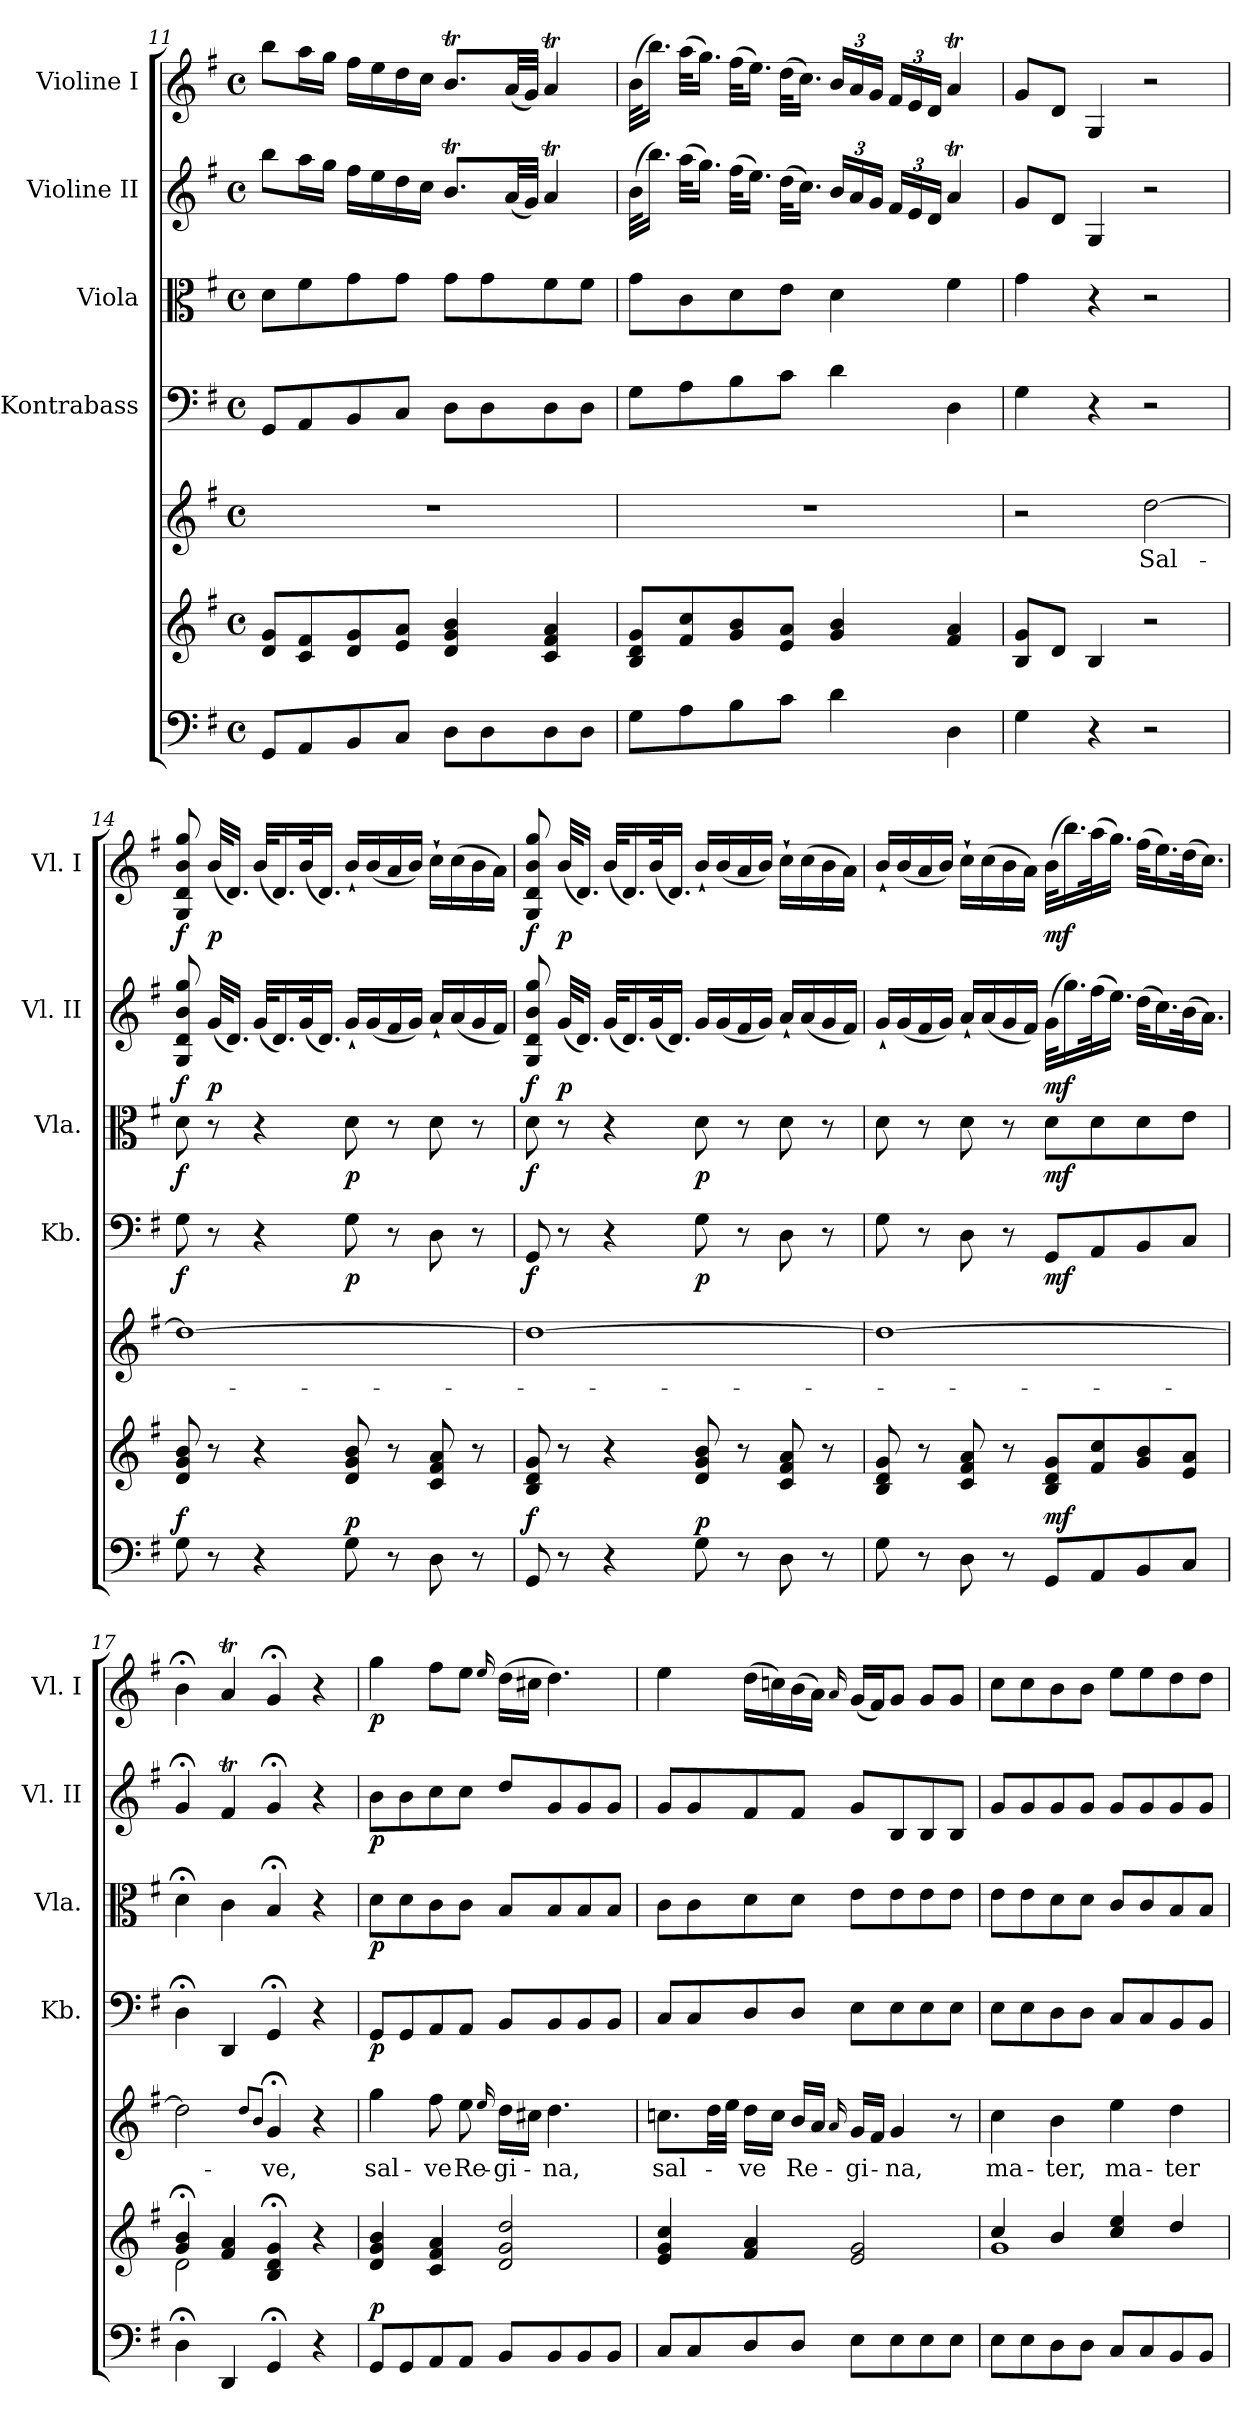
**kern	**kern	**dynam	**kern	**text	**kern	**dynam	**kern	**dynam	**kern	**dynam	**kern	**dynam
*part6	*part6	*part6	*part5	*part5	*part4	*part4	*part3	*part3	*part2	*part2	*part1	*part1
*staff7	*staff6	*staff6/7	*staff5	*staff5	*staff4	*staff4	*staff3	*staff3	*staff2	*staff2	*staff1	*staff1
*	*	*	*	*	*I"Kontrabass	*	*I"Viola	*	*I"Violine II	*	*I"Violine I	*
*	*	*	*	*	*I'Kb.	*	*I'Vla.	*	*I'Vl. II	*	*I'Vl. I	*
!!LO:LB:g=z
*clefF4	*clefG2	*	*clefG2	*	*clefF4	*	*clefC3	*	*clefG2	*	*clefG2	*
*	*	*	*	*	*ITrd7c12	*	*	*	*	*	*	*
*k[f#]	*k[f#]	*	*k[f#]	*	*k[f#]	*	*k[f#]	*	*k[f#]	*	*k[f#]	*
*G:	*G:	*	*G:	*	*G:	*	*G:	*	*G:	*	*G:	*
*M4/4	*M4/4	*	*M4/4	*	*M4/4	*	*M4/4	*	*M4/4	*	*M4/4	*
*met(c)	*met(c)	*	*met(c)	*	*met(c)	*	*met(c)	*	*met(c)	*	*met(c)	*
=11	=11	=11	=11	=11	=11	=11	=11	=11	=11	=11	=11	=11
8GG/L	8d/ 8g/L	.	1r	.	8GGG/L	.	8d\L	.	8bb\L	.	8bb\L	.
8AA/	8c/ 8f#/	.	.	.	8AAA/	.	8f#\	.	16aa\L	.	16aa\L	.
.	.	.	.	.	.	.	.	.	16gg\JJ	.	16gg\JJ	.
8BB/	8d/ 8g/	.	.	.	8BBB/	.	8g\	.	16ff#\LL	.	16ff#\LL	.
.	.	.	.	.	.	.	.	.	16ee\	.	16ee\	.
8C/J	8e/ 8a/J	.	.	.	8CC/J	.	8g\J	.	16dd\	.	16dd\	.
.	.	.	.	.	.	.	.	.	16cc\JJ	.	16cc\JJ	.
8D\L	4d/ 4g/ 4b/	.	.	.	8DD\L	.	8g\L	.	8.bt/L	.	8.bt/L	.
8D\	.	.	.	.	8DD\	.	8g\	.	.	.	.	.
.	.	.	.	.	.	.	.	.	(<32a/LL	.	(<32a/LL	.
.	.	.	.	.	.	.	.	.	32g/JJJ)	.	32g/JJJ)	.
8D\	4c/ 4f#/ 4a/	.	.	.	8DD\	.	8f#\	.	4aT/	.	4aT/	.
8D\J	.	.	.	.	8DD\J	.	8f#\J	.	.	.	.	.
=12	=12	=12	=12	=12	=12	=12	=12	=12	=12	=12	=12	=12
8G\L	8B/ 8d/ 8g/L	.	1r	.	8GG\L	.	8g\L	.	(>32b\KLL	.	(>32b\KLL	.
.	.	.	.	.	.	.	.	.	16.bb\JJ)	.	16.bb\JJ)	.
8A\	8f#/ 8cc/	.	.	.	8AA\	.	8c\	.	(>32aa\KLL	.	(>32aa\KLL	.
.	.	.	.	.	.	.	.	.	16.gg\JJ)	.	16.gg\JJ)	.
8B\	8g/ 8b/	.	.	.	8BB\	.	8d\	.	(>32ff#\KLL	.	(>32ff#\KLL	.
.	.	.	.	.	.	.	.	.	16.ee\JJ)	.	16.ee\JJ)	.
8c\J	8e/ 8a/J	.	.	.	8C\J	.	8e\J	.	(>32dd\KLL	.	(>32dd\KLL	.
.	.	.	.	.	.	.	.	.	16.cc\JJ)	.	16.cc\JJ)	.
4d\	4g/ 4b/	.	.	.	4D\	.	4d\	.	24b/LL	.	24b/LL	.
.	.	.	.	.	.	.	.	.	24a/	.	24a/	.
.	.	.	.	.	.	.	.	.	24g/JJ	.	24g/JJ	.
.	.	.	.	.	.	.	.	.	24f#/LL	.	24f#/LL	.
.	.	.	.	.	.	.	.	.	24e/	.	24e/	.
.	.	.	.	.	.	.	.	.	24d/JJ	.	24d/JJ	.
4D\	4f#/ 4a/	.	.	.	4DD\	.	4f#\	.	4aT/	.	4aT/	.
=13	=13	=13	=13	=13	=13	=13	=13	=13	=13	=13	=13	=13
4G\	8B/ 8g/L	.	2r	.	4GG\	.	4g\	.	8g/L	.	8g/L	.
.	8d/J	.	.	.	.	.	.	.	8d/J	.	8d/J	.
4r	4B/	.	.	.	4r	.	4r	.	4G/	.	4G/	.
!	!	!	!	!LO:LY:b	!	!	!	!	!	!	!	!
2r	2r	.	[2dd\	Sal-	2r	.	2r	.	2r	.	2r	.
!!LO:PB:g=z
=14	=14	=14	=14	=14	=14	=14	=14	=14	=14	=14	=14	=14
!	!	!LO:DY:a=2	!	!	!	!LO:DY:b	!	!LO:DY:b	!	!LO:DY:b	!	!LO:DY:b
8G\	8d/ 8g/ 8b/	f	1dd_	.	8GG\	f	8d\	f	8G/ 8d/ 8b/ 8gg/	f	8G/ 8d/ 8b/ 8gg/	f
!	!	!	!	!	!	!	!	!	!	!LO:DY:b	!	!LO:DY:b
8r	8r	.	.	.	8r	.	8r	.	(<32g/KLL	p	(<32b/KLL	p
.	.	.	.	.	.	.	.	.	16.d/JJ)	.	16.d/JJ)	.
4r	4r	.	.	.	4r	.	4r	.	(<32g/KLL	.	(<32b/KLL	.
.	.	.	.	.	.	.	.	.	16.d/)	.	16.d/)	.
.	.	.	.	.	.	.	.	.	(<32g/k	.	(<32b/k	.
.	.	.	.	.	.	.	.	.	16.d/JJ)	.	16.d/JJ)	.
!	!	!LO:DY:a=2	!	!	!	!LO:DY:b	!	!LO:DY:b	!	!	!	!
8G\	8d/ 8g/ 8b/	p	.	.	8GG\	p	8d\	p	16g`</LL	.	16b`</LL	.
.	.	.	.	.	.	.	.	.	(<16g/	.	(<16b/	.
8r	8r	.	.	.	8r	.	8r	.	16f#/	.	16a/	.
.	.	.	.	.	.	.	.	.	16g/JJ)	.	16b/JJ)	.
8D\	8c/ 8f#/ 8a/	.	.	.	8DD\	.	8d\	.	16a`</LL	.	16cc`>\LL	.
.	.	.	.	.	.	.	.	.	(<16a/	.	(>16cc\	.
8r	8r	.	.	.	8r	.	8r	.	16g/	.	16b\	.
.	.	.	.	.	.	.	.	.	16f#/JJ)	.	16a\JJ)	.
=15	=15	=15	=15	=15	=15	=15	=15	=15	=15	=15	=15	=15
!	!	!LO:DY:a=2	!	!	!	!LO:DY:b	!	!LO:DY:b	!	!LO:DY:b	!	!LO:DY:b
8GG/	8B/ 8d/ 8g/	f	1dd_	.	8GGG/	f	8d\	f	8G/ 8d/ 8b/ 8gg/	f	8G/ 8d/ 8b/ 8gg/	f
!	!	!	!	!	!	!	!	!	!	!LO:DY:b	!	!LO:DY:b
8r	8r	.	.	.	8r	.	8r	.	(<32g/KLL	p	(<32b/KLL	p
.	.	.	.	.	.	.	.	.	16.d/JJ)	.	16.d/JJ)	.
4r	4r	.	.	.	4r	.	4r	.	(<32g/KLL	.	(<32b/KLL	.
.	.	.	.	.	.	.	.	.	16.d/)	.	16.d/)	.
.	.	.	.	.	.	.	.	.	(<32g/k	.	(<32b/k	.
.	.	.	.	.	.	.	.	.	16.d/JJ)	.	16.d/JJ)	.
!	!	!LO:DY:a=2	!	!	!	!LO:DY:b	!	!LO:DY:b	!	!	!	!
8G\	8d/ 8g/ 8b/	p	.	.	8GG\	p	8d\	p	16g/LL	.	16b`</LL	.
.	.	.	.	.	.	.	.	.	(<16g/	.	(<16b/	.
8r	8r	.	.	.	8r	.	8r	.	16f#/	.	16a/	.
.	.	.	.	.	.	.	.	.	16g/JJ)	.	16b/JJ)	.
8D\	8c/ 8f#/ 8a/	.	.	.	8DD\	.	8d\	.	16a`</LL	.	16cc`>\LL	.
.	.	.	.	.	.	.	.	.	(<16a/	.	(>16cc\	.
8r	8r	.	.	.	8r	.	8r	.	16g/	.	16b\	.
.	.	.	.	.	.	.	.	.	16f#/JJ)	.	16a\JJ)	.
=16	=16	=16	=16	=16	=16	=16	=16	=16	=16	=16	=16	=16
8G\	8B/ 8d/ 8g/	.	1dd_	.	8GG\	.	8d\	.	16g`</LL	.	16b`</LL	.
.	.	.	.	.	.	.	.	.	(<16g/	.	(<16b/	.
8r	8r	.	.	.	8r	.	8r	.	16f#/	.	16a/	.
.	.	.	.	.	.	.	.	.	16g/JJ)	.	16b/JJ)	.
8D\	8c/ 8f#/ 8a/	.	.	.	8DD\	.	8d\	.	16a`</LL	.	16cc`>\LL	.
.	.	.	.	.	.	.	.	.	(<16a/	.	(>16cc\	.
8r	8r	.	.	.	8r	.	8r	.	16g/	.	16b\	.
.	.	.	.	.	.	.	.	.	16f#/JJ)	.	16a\JJ)	.
!	!	!LO:DY:a=2	!	!	!	!LO:DY:b	!	!LO:DY:b	!	!LO:DY:b	!	!LO:DY:b
8GG/L	8B/ 8d/ 8g/L	mf	.	.	8GGG/L	mf	8d\L	mf	(>32g\KLL	mf	(>32b\KLL	mf
.	.	.	.	.	.	.	.	.	16.gg\)	.	16.bb\)	.
8AA/	8f#/ 8cc/	.	.	.	8AAA/	.	8d\	.	(>32ff#\k	.	(>32aa\k	.
.	.	.	.	.	.	.	.	.	16.ee\JJ)	.	16.gg\JJ)	.
8BB/	8g/ 8b/	.	.	.	8BBB/	.	8d\	.	(>32dd\KLL	.	(>32ff#\KLL	.
.	.	.	.	.	.	.	.	.	16.cc\)	.	16.ee\)	.
8C/J	8e/ 8a/J	.	.	.	8CC/J	.	8e\J	.	(>32b\k	.	(>32dd\k	.
.	.	.	.	.	.	.	.	.	16.a\JJ)	.	16.cc\JJ)	.
!!LO:LB:g=z
=17	=17	=17	=17	=17	=17	=17	=17	=17	=17	=17	=17	=17
*	*^	*	*	*	*	*	*	*	*	*	*	*
4D;<\	4g/;< 4b/;<	2d\	.	2dd\]	.	4DD;<\	.	4d;<\	.	4g;</	.	4b;<\	.
4DD/	4f#/ 4a/	.	.	.	.	4DDD/	.	4c\	.	4f#t/	.	4aT/	.
.	.	.	.	8qdd/L	.	.	.	.	.	.	.	.	.
.	.	.	.	8qb/J	.	.	.	.	.	.	.	.	.
!	!	!	!	!	!LO:LY:b	!	!	!	!	!	!	!	!
4GG;</	4B/;< 4d/;< 4g/;<	2ryy	.	4g;</	-ve,	4GGG;</	.	4B;</	.	4g;</	.	4g;</	.
4r	4r	.	.	4r	.	4r	.	4r	.	4r	.	4r	.
*	*v	*v	*	*	*	*	*	*	*	*	*	*	*
=18	=18	=18	=18	=18	=18	=18	=18	=18	=18	=18	=18	=18
!	!	!LO:DY:a=2	!	!LO:LY:b	!	!LO:DY:b	!	!LO:DY:b	!	!LO:DY:b	!	!LO:DY:b
8GG/L	4d/ 4g/ 4b/	p	4gg\	sal-	8GGG/L	p	8d\L	p	8b\L	p	4gg\	p
8GG/	.	.	.	.	8GGG/	.	8d\	.	8b\	.	.	.
!	!	!	!	!LO:LY:b	!	!	!	!	!	!	!	!
8AA/	4c/ 4f#/ 4a/	.	8ff#\	-ve	8AAA/	.	8c\	.	8cc\	.	8ff#\L	.
!	!	!	!	!LO:LY:b	!	!	!	!	!	!	!	!
8AA/J	.	.	8ee\	Re-	8AAA/J	.	8c\J	.	8cc\J	.	8ee\J	.
.	.	.	16qqee/	.	.	.	.	.	.	.	16qqee/	.
!	!	!	!	!LO:LY:b	!	!	!	!	!	!	!	!
8BB/L	2d/ 2g/ 2dd/	.	16dd\LL	-gi-	8BBB/L	.	8B/L	.	8dd/L	.	(>16dd\LL	.
.	.	.	16cc#X\JJ	.	.	.	.	.	.	.	16cc#X\JJ	.
!	!	!	!	!LO:LY:b	!	!	!	!	!	!	!	!
8BB/	.	.	4.dd\	-na,	8BBB/	.	8B/	.	8g/	.	4.dd\)	.
8BB/	.	.	.	.	8BBB/	.	8B/	.	8g/	.	.	.
8BB/J	.	.	.	.	8BBB/J	.	8B/J	.	8g/J	.	.	.
=19	=19	=19	=19	=19	=19	=19	=19	=19	=19	=19	=19	=19
!	!	!	!	!LO:LY:b	!	!	!	!	!	!	!	!
8C/L	4e/ 4g/ 4cc/	.	8.ccn\L	sal-	8CC/L	.	8c\L	.	8g/L	.	4ee\	.
8C/	.	.	.	.	8CC/	.	8c\	.	8g/	.	.	.
.	.	.	32dd\LL	.	.	.	.	.	.	.	.	.
.	.	.	32ee\JJJ	.	.	.	.	.	.	.	.	.
!	!	!	!	!LO:LY:b	!	!	!	!	!	!	!	!
8D/	4f#/ 4a/	.	16dd\LL	-ve	8DD/	.	8d\	.	8f#/	.	(>16dd\LL	.
.	.	.	16cc\JJ	.	.	.	.	.	.	.	16ccn\)	.
!	!	!	!	!LO:LY:b	!	!	!	!	!	!	!	!
8D/J	.	.	16b/LL	Re-	8DD/J	.	8d\J	.	8f#/J	.	(>16b\	.
.	.	.	16a/JJ	.	.	.	.	.	.	.	16a\JJ)	.
.	.	.	16qqa/	.	.	.	.	.	.	.	16qqa/	.
!	!	!	!	!LO:LY:b	!	!	!	!	!	!	!	!
8E\L	2e/ 2g/	.	16g/LL	-gi-	8EE\L	.	8e\L	.	8g/L	.	(<16g/LL	.
.	.	.	16f#/JJ	.	.	.	.	.	.	.	16f#/J)	.
!	!	!	!	!LO:LY:b	!	!	!	!	!	!	!	!
8E\	.	.	4g/	-na,	8EE\	.	8e\	.	8B/	.	8g/J	.
8E\	.	.	.	.	8EE\	.	8e\	.	8B/	.	8g/L	.
8E\J	.	.	8r	.	8EE\J	.	8e\J	.	8B/J	.	8g/J	.
=20	=20	=20	=20	=20	=20	=20	=20	=20	=20	=20	=20	=20
*	*^	*	*	*	*	*	*	*	*	*	*	*
!	!	!	!	!	!LO:LY:b	!	!	!	!	!	!	!	!
8E\L	4cc/	1g	.	4cc\	ma-	8EE\L	.	8e\L	.	8g/L	.	8cc\L	.
8E\	.	.	.	.	.	8EE\	.	8e\	.	8g/	.	8cc\	.
!	!	!	!	!	!LO:LY:b	!	!	!	!	!	!	!	!
8D\	4b/	.	.	4b\	-ter,	8DD\	.	8d\	.	8g/	.	8b\	.
8D\J	.	.	.	.	.	8DD\J	.	8d\J	.	8g/J	.	8b\J	.
!	!	!	!	!	!LO:LY:b	!	!	!	!	!	!	!	!
8C/L	4cc/ 4ee/	.	.	4ee\	ma-	8CC/L	.	8c/L	.	8g/L	.	8ee\L	.
8C/	.	.	.	.	.	8CC/	.	8c/	.	8g/	.	8ee\	.
!	!	!	!	!	!LO:LY:b	!	!	!	!	!	!	!	!
8BB/	4dd/	.	.	4dd\	-ter	8BBB/	.	8B/	.	8g/	.	8dd\	.
8BB/J	.	.	.	.	.	8BBB/J	.	8B/J	.	8g/J	.	8dd\J	.
*	*v	*v	*	*	*	*	*	*	*	*	*	*	*
=	=	=	=	=	=	=	=	=	=	=	=	=
*-	*-	*-	*-	*-	*-	*-	*-	*-	*-	*-	*-	*-
